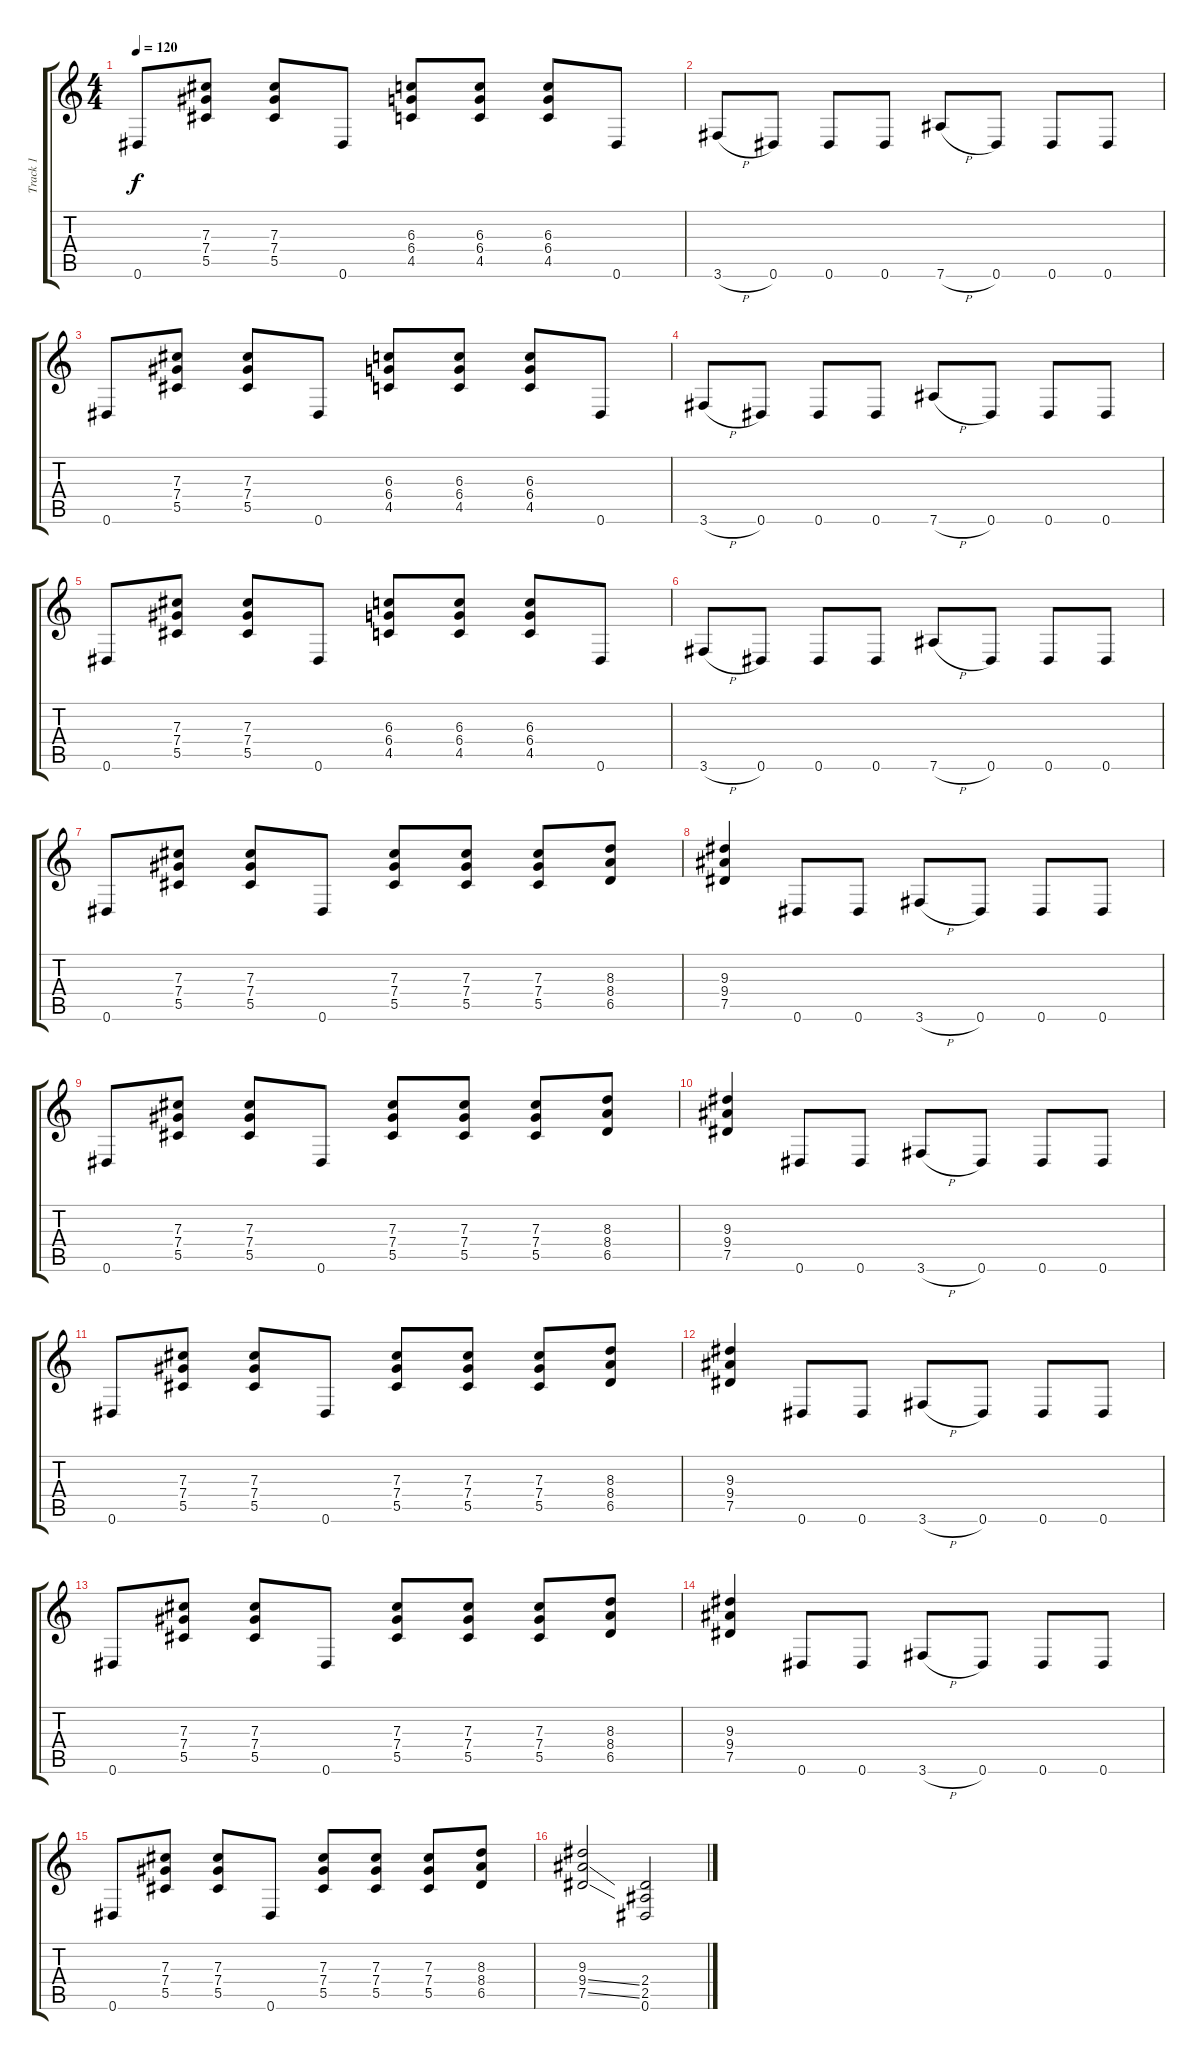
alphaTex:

\track ("Track 1" "Track 1") {instrument distortionguitar}
\staff {score tabs}
\tuning (Eb4 Bb3 Gb3 Db3 Ab2 Eb2) {hide}
\ts (4 4)
\tempo 120
\clef g2
\ks c
0.6.8{dy f} (7.3 7.4 5.5).8 (7.3 7.4 5.5).8 0.6.8 (6.3 6.4 4.5).8 (6.3 6.4 4.5).8 (6.3 6.4 4.5).8 0.6.8 |
3.6{h}.8 0.6.8 0.6.8 0.6.8 7.6{h}.8 0.6.8 0.6.8 0.6.8 |
0.6.8 (7.3 7.4 5.5).8 (7.3 7.4 5.5).8 0.6.8 (6.3 6.4 4.5).8 (6.3 6.4 4.5).8 (6.3 6.4 4.5).8 0.6.8 |
3.6{h}.8 0.6.8 0.6.8 0.6.8 7.6{h}.8 0.6.8 0.6.8 0.6.8 |
0.6.8 (7.3 7.4 5.5).8 (7.3 7.4 5.5).8 0.6.8 (6.3 6.4 4.5).8 (6.3 6.4 4.5).8 (6.3 6.4 4.5).8 0.6.8 |
3.6{h}.8 0.6.8 0.6.8 0.6.8 7.6{h}.8 0.6.8 0.6.8 0.6.8 |
0.6.8 (7.3 7.4 5.5).8 (7.3 7.4 5.5).8 0.6.8 (7.3 7.4 5.5).8 (7.3 7.4 5.5).8 (7.3 7.4 5.5).8 (8.3 8.4 6.5).8 |
(9.3 9.4 7.5).4 0.6.8 0.6.8 3.6{h}.8 0.6.8 0.6.8 0.6.8 |
0.6.8 (7.3 7.4 5.5).8 (7.3 7.4 5.5).8 0.6.8 (7.3 7.4 5.5).8 (7.3 7.4 5.5).8 (7.3 7.4 5.5).8 (8.3 8.4 6.5).8 |
(9.3 9.4 7.5).4 0.6.8 0.6.8 3.6{h}.8 0.6.8 0.6.8 0.6.8 |
0.6.8 (7.3 7.4 5.5).8 (7.3 7.4 5.5).8 0.6.8 (7.3 7.4 5.5).8 (7.3 7.4 5.5).8 (7.3 7.4 5.5).8 (8.3 8.4 6.5).8 |
(9.3 9.4 7.5).4 0.6.8 0.6.8 3.6{h}.8 0.6.8 0.6.8 0.6.8 |
0.6.8 (7.3 7.4 5.5).8 (7.3 7.4 5.5).8 0.6.8 (7.3 7.4 5.5).8 (7.3 7.4 5.5).8 (7.3 7.4 5.5).8 (8.3 8.4 6.5).8 |
(9.3 9.4 7.5).4 0.6.8 0.6.8 3.6{h}.8 0.6.8 0.6.8 0.6.8 |
0.6.8 (7.3 7.4 5.5).8 (7.3 7.4 5.5).8 0.6.8 (7.3 7.4 5.5).8 (7.3 7.4 5.5).8 (7.3 7.4 5.5).8 (8.3 8.4 6.5).8 |
(9.3 9.4{ss} 7.5{ss}).2 (2.4 2.5 0.6).2
